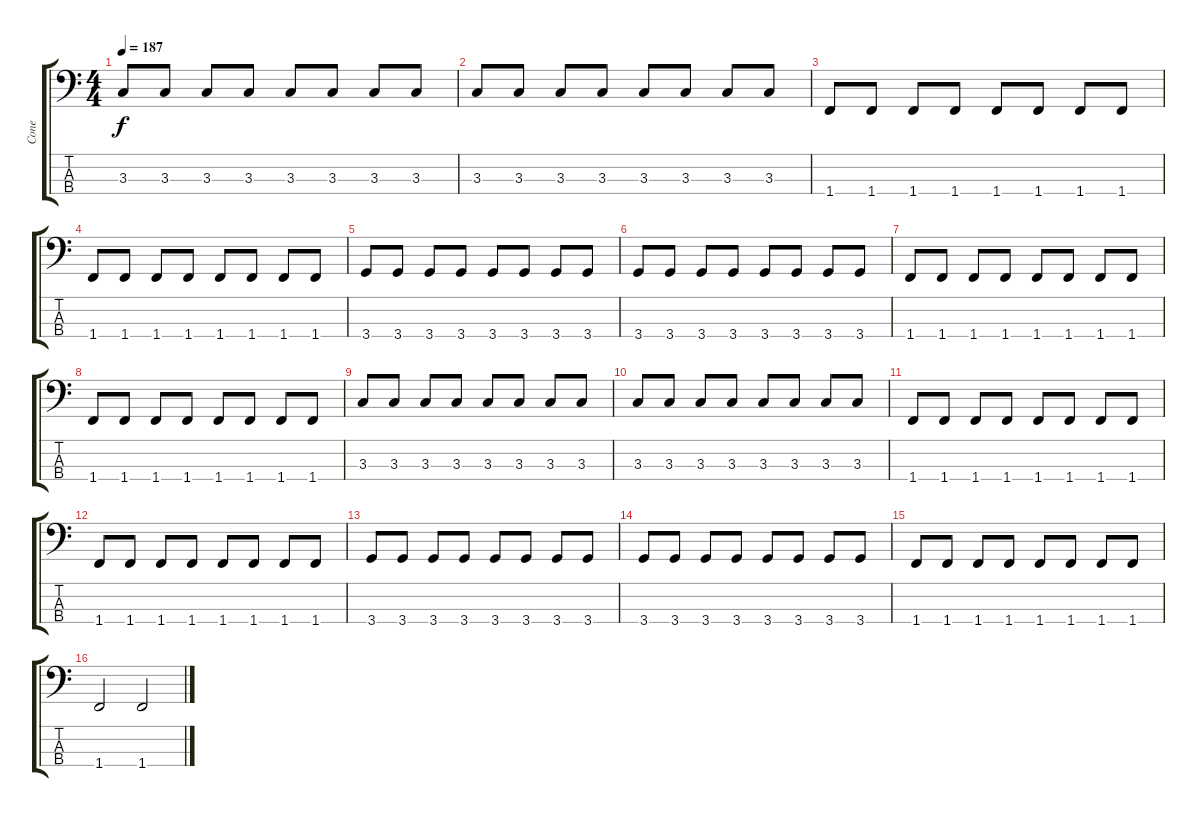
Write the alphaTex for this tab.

\track ("Cone" "Cone") {instrument electricbasspick}
\staff {score tabs}
\tuning (G2 D2 A1 E1) {hide}
\ts (4 4)
\tempo 187
\clef f4
\ks c
3.3.8{dy f} 3.3.8 3.3.8 3.3.8 3.3.8 3.3.8 3.3.8 3.3.8 |
3.3.8 3.3.8 3.3.8 3.3.8 3.3.8 3.3.8 3.3.8 3.3.8 |
1.4.8 1.4.8 1.4.8 1.4.8 1.4.8 1.4.8 1.4.8 1.4.8 |
1.4.8 1.4.8 1.4.8 1.4.8 1.4.8 1.4.8 1.4.8 1.4.8 |
3.4.8 3.4.8 3.4.8 3.4.8 3.4.8 3.4.8 3.4.8 3.4.8 |
3.4.8 3.4.8 3.4.8 3.4.8 3.4.8 3.4.8 3.4.8 3.4.8 |
1.4.8 1.4.8 1.4.8 1.4.8 1.4.8 1.4.8 1.4.8 1.4.8 |
1.4.8 1.4.8 1.4.8 1.4.8 1.4.8 1.4.8 1.4.8 1.4.8 |
3.3.8 3.3.8 3.3.8 3.3.8 3.3.8 3.3.8 3.3.8 3.3.8 |
3.3.8 3.3.8 3.3.8 3.3.8 3.3.8 3.3.8 3.3.8 3.3.8 |
1.4.8 1.4.8 1.4.8 1.4.8 1.4.8 1.4.8 1.4.8 1.4.8 |
1.4.8 1.4.8 1.4.8 1.4.8 1.4.8 1.4.8 1.4.8 1.4.8 |
3.4.8 3.4.8 3.4.8 3.4.8 3.4.8 3.4.8 3.4.8 3.4.8 |
3.4.8 3.4.8 3.4.8 3.4.8 3.4.8 3.4.8 3.4.8 3.4.8 |
1.4.8 1.4.8 1.4.8 1.4.8 1.4.8 1.4.8 1.4.8 1.4.8 |
1.4.2 1.4.2
